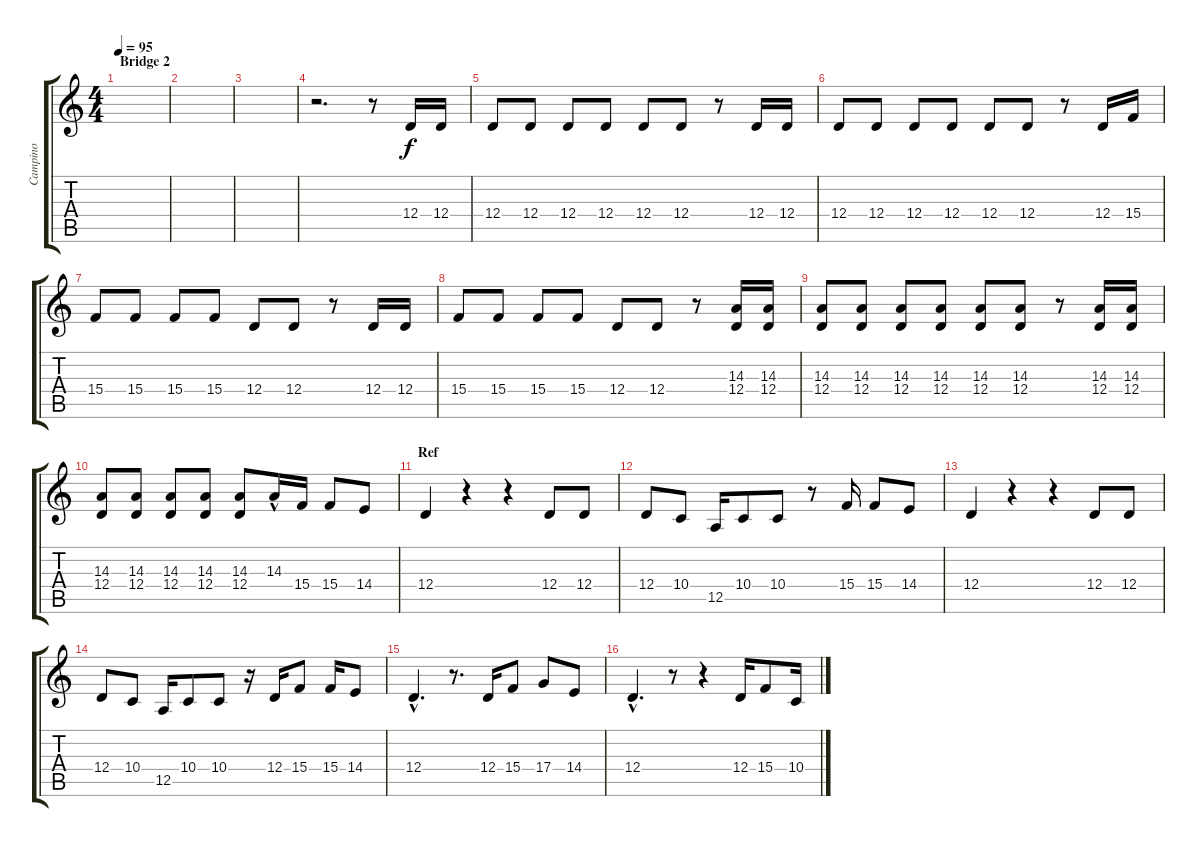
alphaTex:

\track ("Campino" "Campino") {instrument lead6voice}
\staff {score tabs}
\tuning (E4 B3 G3 D3 A2 E2) {hide}
\ts (4 4)
\section ("" "Bridge 2")
\tempo 95
\clef g2
\ks c
|
|
|
r.2{d} r.8 12.4.16 12.4.16 |
12.4.8 12.4.8 12.4.8 12.4.8 12.4.8 12.4.8 r.8 12.4.16 12.4.16 |
12.4.8 12.4.8 12.4.8 12.4.8 12.4.8 12.4.8 r.8 12.4.16 15.4.16 |
15.4.8 15.4.8 15.4.8 15.4.8 12.4.8 12.4.8 r.8 12.4.16 12.4.16 |
15.4.8 15.4.8 15.4.8 15.4.8 12.4.8 12.4.8 r.8 (14.3 12.4).16 (14.3 12.4).16 |
(14.3 12.4).8 (14.3 12.4).8 (14.3 12.4).8 (14.3 12.4).8 (14.3 12.4).8 (14.3 12.4).8 r.8 (14.3 12.4).16 (14.3 12.4).16 |
(14.3 12.4).8 (14.3 12.4).8 (14.3 12.4).8 (14.3 12.4).8 (14.3 12.4).8 14.3{hac}.16 15.4.16 15.4.8 14.4.8 |
\section ("" "Ref")
12.4.4 r.4 r.4 12.4.8 12.4.8 |
12.4.8 10.4.8 12.5.16 10.4.8 10.4.8 r.8 15.4.16 15.4.8 14.4.8 |
12.4.4 r.4 r.4 12.4.8 12.4.8 |
12.4.8 10.4.8 12.5.16 10.4.8 10.4.8 r.16 12.4.16 15.4.8 15.4.16 14.4.8 |
12.4{hac}.4{d} r.8{d} 12.4.16 15.4.8 17.4.8 14.4.8 |
12.4{hac}.4{d} r.8 r.4 12.4.16 15.4.8 10.4.16
